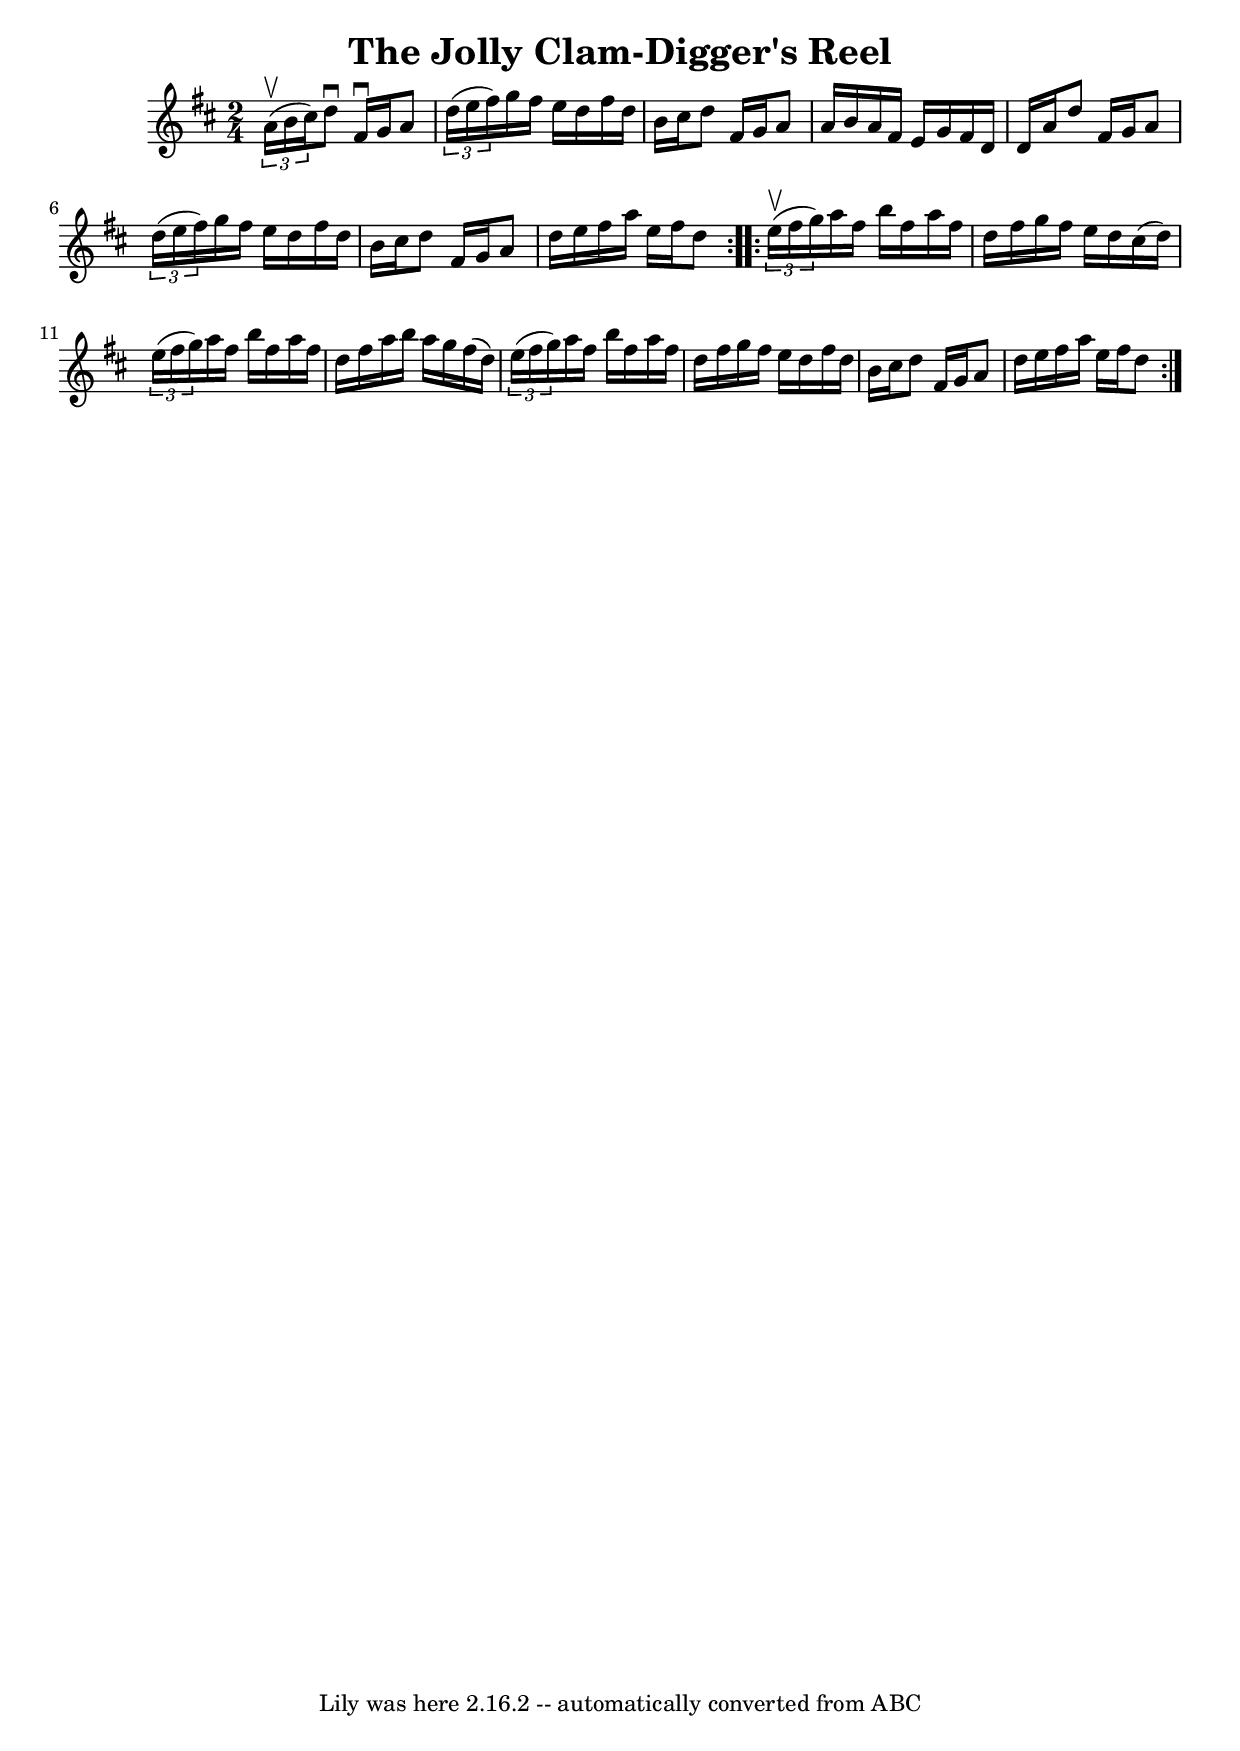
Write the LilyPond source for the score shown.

\version "2.16.2"
\include "Mammoth.ily"
\header {
  %% book = "Ryan's Mammoth Collection"
  crossRefNumber = "1"
  footnotes = ""
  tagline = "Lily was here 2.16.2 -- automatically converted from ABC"
  title = "The Jolly Clam-Digger's Reel"

}
voicedefault =  {



  \repeat volta 2 {

    \time 2/4 
    \key d \major
    \times 2/3 { a'16^\upbow(b'16 cis''16)  	       }   |
    d''8^\downbow fis'16^\downbow g'16 a'8    \times 2/3 {   
      d''16 (e''16 fis''16)      }  |
    g''16 fis''16 e''16 d''16       fis''16 d''16 b'16 cis''16   |
    d''8 fis'16 g'16 a'8      a'16 b'16   |
    a'16 fis'16 e'16 g'16 fis'16 d'16         d'16 a'16   |
    d''8 fis'16 g'16 a'8    \times 2/3 {   
      d''16 (e''16 fis''16)      }  |
    g''16 fis''16 e''16 d''16       fis''16 d''16 b'16 cis''16   |
    d''8 fis'16 g'16 a'8      d''16 e''16   |
    fis''16 a''16 e''16 fis''16 d''8  

  } 
  \repeat volta 2 {
    \times 2/3 { e''16^\upbow(fis''16 g''16)  	       }   |
    a''16 fis''16 b''16 fis''16 a''16 fis''16 d''16         fis''16   |
    g''16 fis''16 e''16 d''16 cis''16 (d''16) 
    \times 2/3 { e''16 (fis''16 g''16)  	       }  |
    a''16 fis''16        b''16 fis''16 a''16 fis''16 d''16 fis''16   |
    a''16    
    b''16 a''16 g''16 fis''16 (d''16)   \times 2/3 { e''16 (
						     fis''16 g''16)  						   }  |
    a''16 fis''16 b''16 fis''16         a''16 fis''16 d''16 fis''16   |
    g''16 fis''16 e''16         d''16 fis''16 d''16 b'16 cis''16   |
    d''8 fis'16 g'16      a'8 d''16 e''16   |
    fis''16 a''16 e''16 fis''16    
    d''8  
  }   

}

\score{
  <<

    \context Staff="default"
    {
      \voicedefault 
      
    }

  >>
  \layout {
    
  }
  \midi {
  }

}
